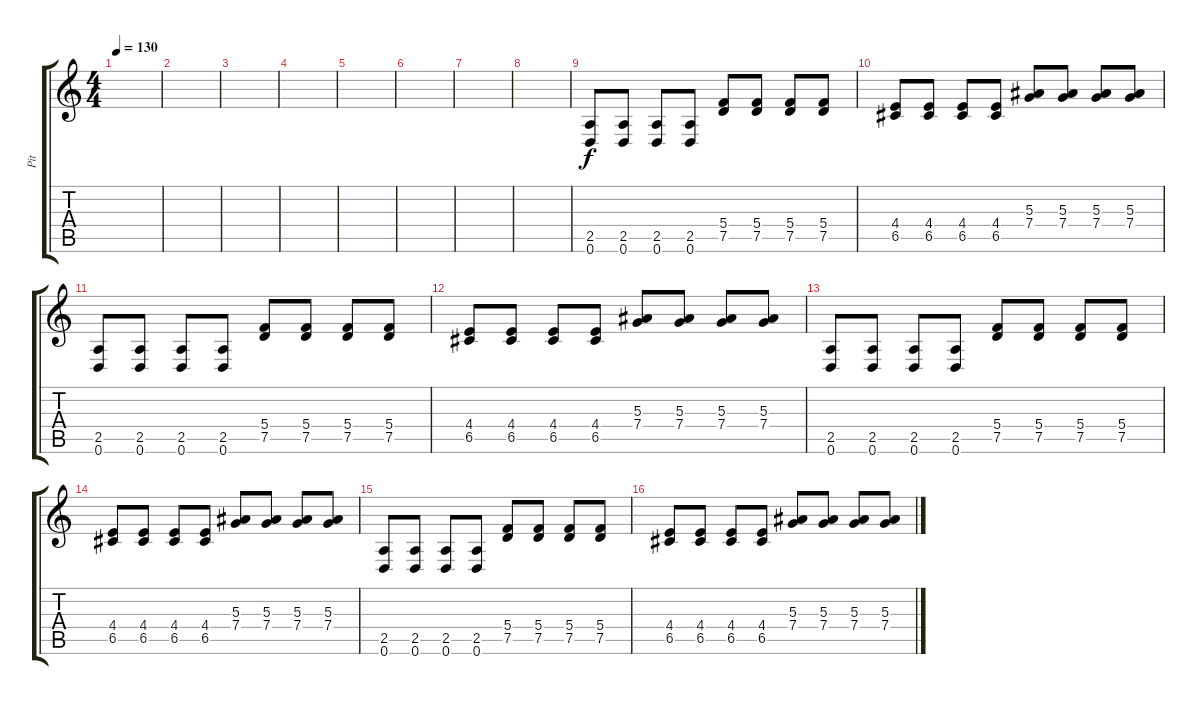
\track ("Pit" "Pit") {instrument distortionguitar}
\staff {score tabs}
\tuning (D4 A3 F3 C3 G2 D2) {hide}
\ts (4 4)
\tempo 130
\clef g2
\ks c
|
|
|
|
|
|
|
|
(2.5 0.6).8 (2.5 0.6).8 (2.5 0.6).8 (2.5 0.6).8 (5.4 7.5).8 (5.4 7.5).8 (5.4 7.5).8 (5.4 7.5).8 |
(4.4 6.5).8 (4.4 6.5).8 (4.4 6.5).8 (4.4 6.5).8 (5.3 7.4).8 (5.3 7.4).8 (5.3 7.4).8 (5.3 7.4).8 |
(2.5 0.6).8 (2.5 0.6).8 (2.5 0.6).8 (2.5 0.6).8 (5.4 7.5).8 (5.4 7.5).8 (5.4 7.5).8 (5.4 7.5).8 |
(4.4 6.5).8 (4.4 6.5).8 (4.4 6.5).8 (4.4 6.5).8 (5.3 7.4).8 (5.3 7.4).8 (5.3 7.4).8 (5.3 7.4).8 |
(2.5 0.6).8 (2.5 0.6).8 (2.5 0.6).8 (2.5 0.6).8 (5.4 7.5).8 (5.4 7.5).8 (5.4 7.5).8 (5.4 7.5).8 |
(4.4 6.5).8 (4.4 6.5).8 (4.4 6.5).8 (4.4 6.5).8 (5.3 7.4).8 (5.3 7.4).8 (5.3 7.4).8 (5.3 7.4).8 |
(2.5 0.6).8 (2.5 0.6).8 (2.5 0.6).8 (2.5 0.6).8 (5.4 7.5).8 (5.4 7.5).8 (5.4 7.5).8 (5.4 7.5).8 |
(4.4 6.5).8 (4.4 6.5).8 (4.4 6.5).8 (4.4 6.5).8 (5.3 7.4).8 (5.3 7.4).8 (5.3 7.4).8 (5.3 7.4).8
